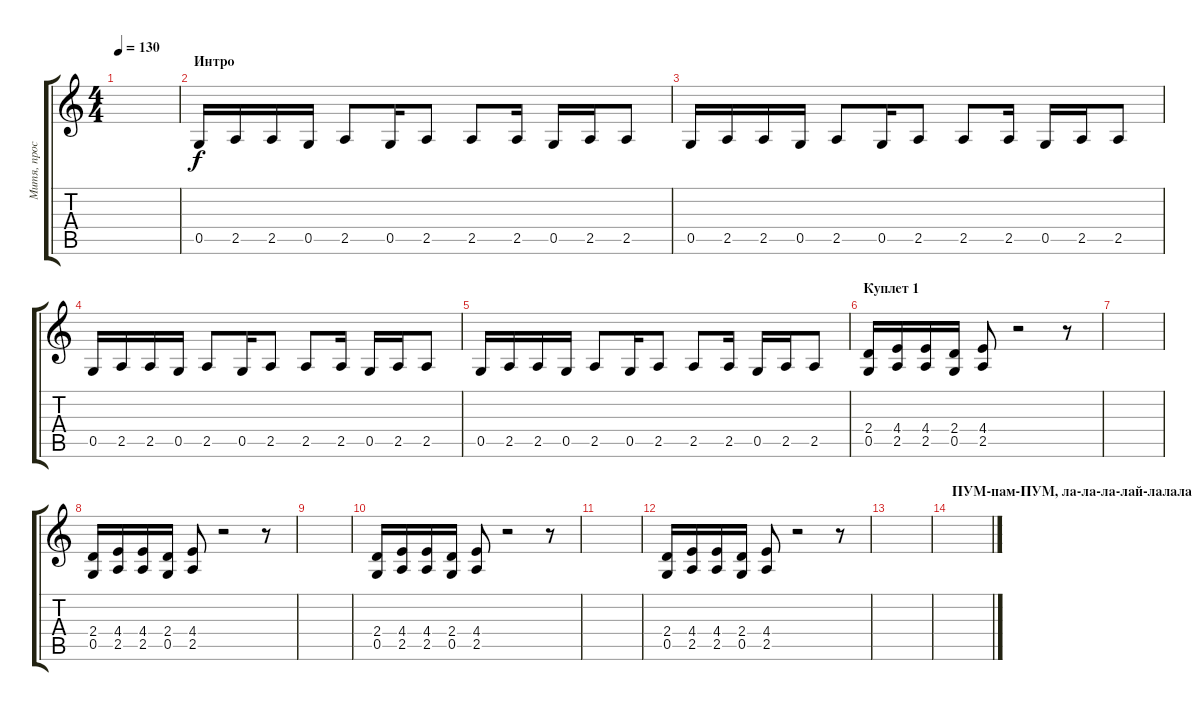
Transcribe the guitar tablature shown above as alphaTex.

\track ("Митя, просто Митя" "Митя, прос") {instrument distortionguitar}
\staff {score tabs}
\tuning (D4 A3 F3 C3 G2 D2) {hide}
\ts (4 4)
\tempo 130
\clef g2
\ks c
|
\section ("" "Интро")
0.5.16 2.5.16 2.5.16 0.5.16 2.5.8 0.5.16 2.5.8 2.5.8 2.5.16 0.5.16 2.5.16 2.5.8 |
0.5.16 2.5.16 2.5.16 0.5.16 2.5.8 0.5.16 2.5.8 2.5.8 2.5.16 0.5.16 2.5.16 2.5.8 |
0.5.16 2.5.16 2.5.16 0.5.16 2.5.8 0.5.16 2.5.8 2.5.8 2.5.16 0.5.16 2.5.16 2.5.8 |
0.5.16 2.5.16 2.5.16 0.5.16 2.5.8 0.5.16 2.5.8 2.5.8 2.5.16 0.5.16 2.5.16 2.5.8 |
\section ("" "Куплет 1")
(2.4 0.5).16 (4.4 2.5).16 (4.4 2.5).16 (2.4 0.5).16 (4.4 2.5).8 r.2 r.8 |
|
(2.4 0.5).16 (4.4 2.5).16 (4.4 2.5).16 (2.4 0.5).16 (4.4 2.5).8 r.2 r.8 |
|
(2.4 0.5).16 (4.4 2.5).16 (4.4 2.5).16 (2.4 0.5).16 (4.4 2.5).8 r.2 r.8 |
|
(2.4 0.5).16 (4.4 2.5).16 (4.4 2.5).16 (2.4 0.5).16 (4.4 2.5).8 r.2 r.8 |
|
\section ("" "ПУМ-пам-ПУМ, ла-ла-ла-лай-лалала")
